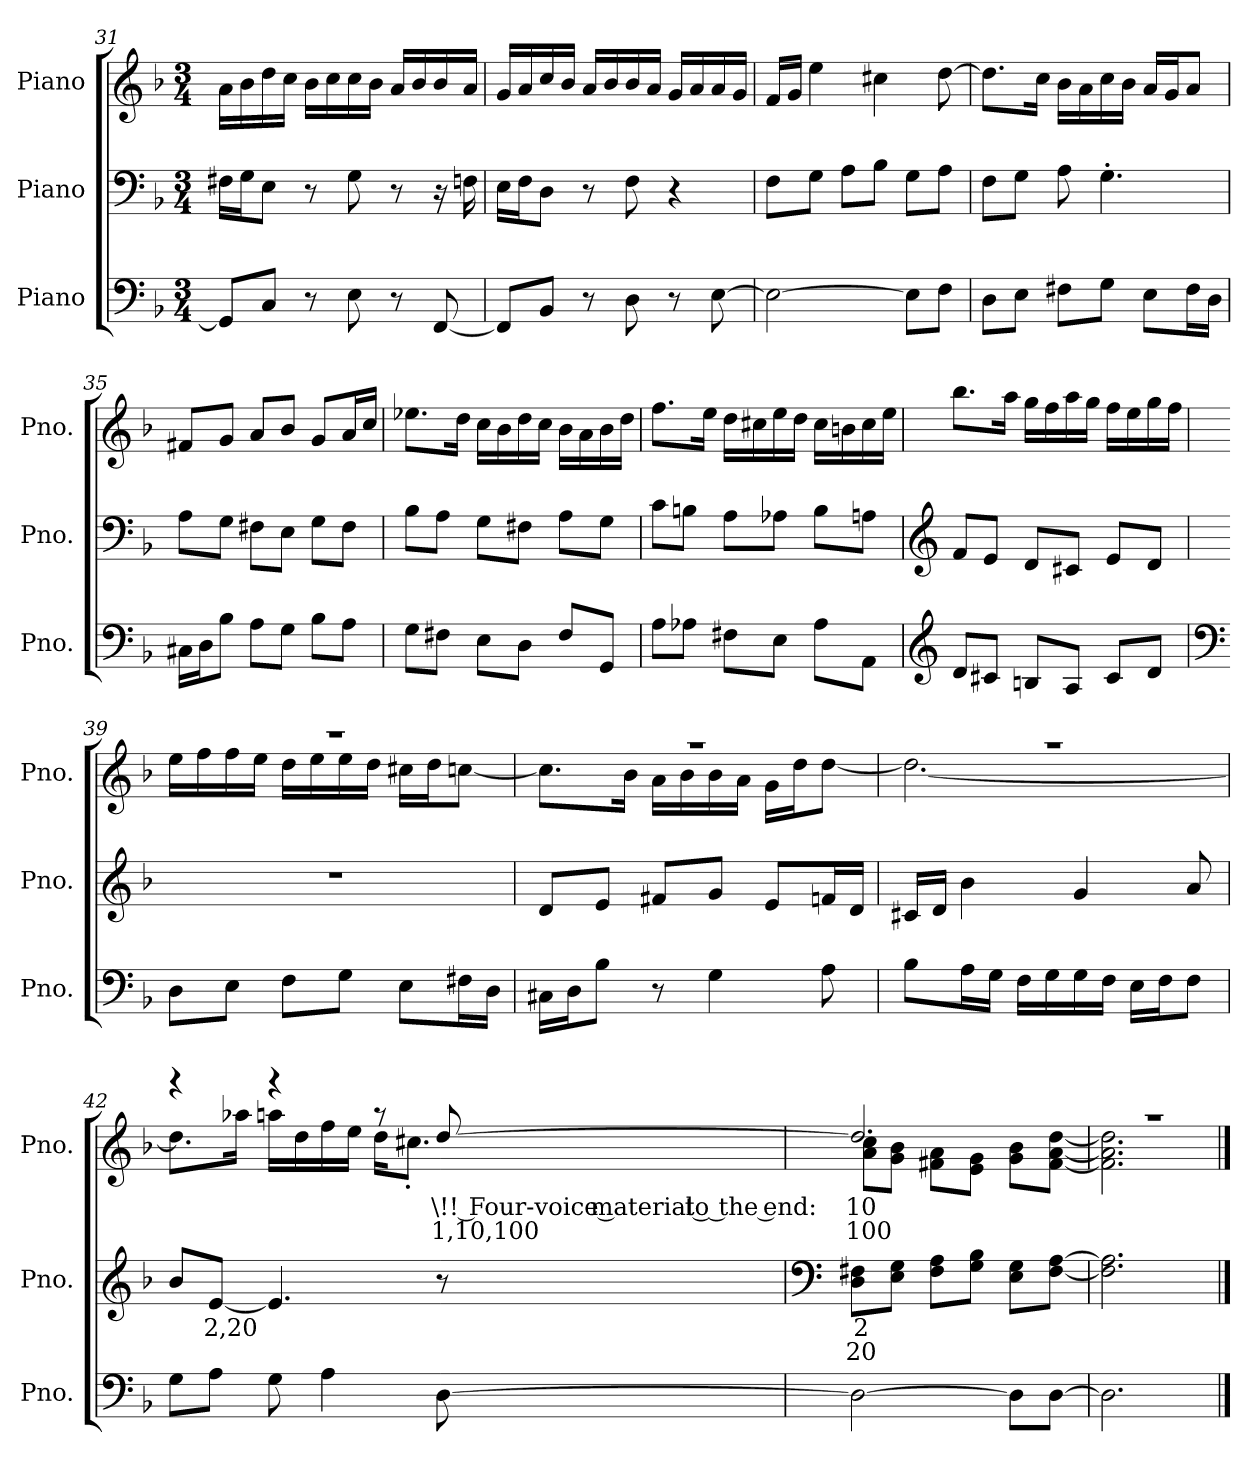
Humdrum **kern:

**kern	**kern	**text	**text	**kern	**text	**text
*part3	*part2	*part2	*part2	*part1	*part1	*part1
*staff3	*staff2	*staff2	*staff2	*staff1	*staff1	*staff1
*I"Piano	*I"Piano	*	*	*I"Piano	*	*
*I'Pno.	*I'Pno.	*	*	*I'Pno.	*	*
*clefF4	*clefF4	*	*	*clefG2	*	*
*k[b-]	*k[b-]	*	*	*k[b-]	*	*
*M3/4	*M3/4	*	*	*M3/4	*	*
=31	=31	=31	=31	=31	=31	=31
8GGi/L]	16F#Xj\LL	.	.	16aZ\LL	.	.
.	16Gj\J	.	.	16b-Z\	.	.
8Ci/J	8Ej\J	.	.	16ddZ\	.	.
.	.	.	.	16ccZ\JJ	.	.
8r	8r	.	.	16b-Z\LL	.	.
.	.	.	.	16ccZ\	.	.
8Ei\	8Gj\	.	.	16ccZ\	.	.
.	.	.	.	16b-Z\JJ	.	.
8r	8r	.	.	16aZ/LL	.	.
.	.	.	.	16b-Z/	.	.
[8FFi/	16r	.	.	16b-Z/	.	.
.	16Fnj\	.	.	16aZ/JJ	.	.
!!LO:LB:g=z
=32	=32	=32	=32	=32	=32	=32
8FFi/L]	16Ej\LL	.	.	16gZ/LL	.	.
.	16Fj\J	.	.	16aZ/	.	.
8BB-i/J	8Dj\J	.	.	16ccZ/	.	.
.	.	.	.	16b-Z/JJ	.	.
8r	8r	.	.	16aZ/LL	.	.
.	.	.	.	16b-Z/	.	.
8Di\	8Fj\	.	.	16b-Z/	.	.
.	.	.	.	16aZ/JJ	.	.
8r	4r	.	.	16gZ/LL	.	.
.	.	.	.	16aZ/	.	.
[8Ei\	.	.	.	16aZ/	.	.
.	.	.	.	16gZ/JJ	.	.
=33	=33	=33	=33	=33	=33	=33
2Ei\_	8Fj\L	.	.	16fZ/LL	.	.
.	.	.	.	16gZ/JJ	.	.
.	8Gj\J	.	.	4eeZ\	.	.
.	8Aj\L	.	.	.	.	.
.	8B-j\J	.	.	4cc#XZ\	.	.
8Ei\L]	8Gj\L	.	.	.	.	.
8Fi\J	8Aj\J	.	.	[8ddZ\	.	.
=34	=34	=34	=34	=34	=34	=34
8Di\L	8Fj\L	.	.	8.ddZ\L]	.	.
8Ei\J	8Gj\J	.	.	.	.	.
.	.	.	.	16ccZ\Jk	.	.
8F#Xi\L	8Aj\	.	.	16b-Z\LL	.	.
.	.	.	.	16aZ\	.	.
8Gi\J	4.G'j\	.	.	16ccZ\	.	.
.	.	.	.	16b-Z\JJ	.	.
8Ei\L	.	.	.	16aZ/LL	.	.
.	.	.	.	16gZ/J	.	.
16F#i\L	.	.	.	8aZ/J	.	.
16Di\JJ	.	.	.	.	.	.
=35	=35	=35	=35	=35	=35	=35
16C#Xi\LL	8Aj\L	.	.	8f#XZ/L	.	.
16Di\J	.	.	.	.	.	.
8B-i\J	8Gj\J	.	.	8gZ/J	.	.
8Ai\L	8F#Xj\L	.	.	8aZ/L	.	.
8Gi\J	8Ej\J	.	.	8b-Z/J	.	.
8B-i\L	8Gj\L	.	.	8gZ/L	.	.
8Ai\J	8F#j\J	.	.	16aZ/L	.	.
.	.	.	.	16ccZ/JJ	.	.
!!LO:LB:g=z
=36	=36	=36	=36	=36	=36	=36
8Gi\L	8B-j\L	.	.	8.ee-XZ\L	.	.
8F#Xi\J	8Aj\J	.	.	.	.	.
.	.	.	.	16ddZ\Jk	.	.
8Ei\L	8Gj\L	.	.	16ccZ\LL	.	.
.	.	.	.	16b-Z\	.	.
8Di\J	8F#Xj\J	.	.	16ddZ\	.	.
.	.	.	.	16ccZ\JJ	.	.
8F#i/L	8Aj\L	.	.	16b-Z\LL	.	.
.	.	.	.	16aZ\	.	.
8GGi/J	8Gj\J	.	.	16b-Z\	.	.
.	.	.	.	16ddZ\JJ	.	.
=37	=37	=37	=37	=37	=37	=37
8Ai\L	8cj\L	.	.	8.ffZ\L	.	.
8A-Xi\J	8Bnj\J	.	.	.	.	.
.	.	.	.	16eeZ\Jk	.	.
8F#Xi\L	8Aj\L	.	.	16ddZ\LL	.	.
.	.	.	.	16cc#XZ\	.	.
8Ei\J	8A-Xj\J	.	.	16eeZ\	.	.
.	.	.	.	16ddZ\JJ	.	.
8A-i\L	8Bj\L	.	.	16cc#Z\LL	.	.
.	.	.	.	16bnZ\	.	.
8AAi\J	8Anj\J	.	.	16cc#Z\	.	.
.	.	.	.	16eeZ\JJ	.	.
=38	=38	=38	=38	=38	=38	=38
*clefG2	*clefG2	*	*	*	*	*
8di/L	8fj/L	.	.	8.bb-Z\L	.	.
8c#Xi/J	8ej/J	.	.	.	.	.
.	.	.	.	16aaZ\Jk	.	.
8Bni/L	8dj/L	.	.	16ggZ\LL	.	.
.	.	.	.	16ffZ\	.	.
8Ai/J	8c#Xj/J	.	.	16aaZ\	.	.
.	.	.	.	16ggZ\JJ	.	.
8c#i/L	8ej/L	.	.	16ffZ\LL	.	.
.	.	.	.	16eeZ\	.	.
8di/J	8dj/J	.	.	16ggZ\	.	.
.	.	.	.	16ffZ\JJ	.	.
!!LO:LB:g=z
=39	=39	=39	=39	=39	=39	=39
*clefF4	*	*	*	*	*	*
*	*	*	*	*^	*	*
8Di\L	2.r	.	.	2.r	16eeZ\LL	.	.
.	.	.	.	.	16ffZ\	.	.
8Ei\J	.	.	.	.	16ffZ\	.	.
.	.	.	.	.	16eeZ\JJ	.	.
8Fi\L	.	.	.	.	16ddZ\LL	.	.
.	.	.	.	.	16eeZ\	.	.
8Gi\J	.	.	.	.	16eeZ\	.	.
.	.	.	.	.	16ddZ\JJ	.	.
8Ei\L	.	.	.	.	16cc#XZ\LL	.	.
.	.	.	.	.	16ddZ\J	.	.
16F#Xi\L	.	.	.	.	[8ccnZ\J	.	.
16Di\JJ	.	.	.	.	.	.	.
=40	=40	=40	=40	=40	=40	=40	=40
16C#Xi\LL	8dj/L	.	.	2.r	8.ccZ\L]	.	.
16Di\J	.	.	.	.	.	.	.
8B-i\J	8ej/J	.	.	.	.	.	.
.	.	.	.	.	16b-Z\Jk	.	.
8r	8f#Xj/L	.	.	.	16aZ\LL	.	.
.	.	.	.	.	16b-Z\	.	.
4Gi\	8gj/J	.	.	.	16b-Z\	.	.
.	.	.	.	.	16aZ\JJ	.	.
.	8ej/L	.	.	.	16gZ\LL	.	.
.	.	.	.	.	16ddZ\J	.	.
8Ai\	16fnj/L	.	.	.	[8ddZ\J	.	.
.	16dj/JJ	.	.	.	.	.	.
=41	=41	=41	=41	=41	=41	=41	=41
8B-i\L	16c#Xj/LL	.	.	2.r	2.ddZ\_	.	.
.	16dj/JJ	.	.	.	.	.	.
16Ai\L	4b-j\	.	.	.	.	.	.
16Gi\JJ	.	.	.	.	.	.	.
16Fi\LL	.	.	.	.	.	.	.
16Gi\	.	.	.	.	.	.	.
16Gi\	4gj/	.	.	.	.	.	.
16Fi\JJ	.	.	.	.	.	.	.
16Ei\LL	.	.	.	.	.	.	.
16Fi\J	.	.	.	.	.	.	.
8Fi\J	8aj/	.	.	.	.	.	.
!!LO:PB:g=z	!!
=42	=42	=42	=42	=42	=42	=42	=42
8Gi\L	8b-j/L	.	.	4r	8.ddZ\L]	.	.
!	!	!LO:LY:b	!	!	!	!	!
8Ai\J	[8ej/J	2,20	.	.	.	.	.
.	.	.	.	.	16aa-XZ\Jk	.	.
8Gi\	4.ej/]	.	.	4r	16aanZ\LL	.	.
.	.	.	.	.	16ddZ\	.	.
4Ai\	.	.	.	.	16ffZ\	.	.
.	.	.	.	.	16eeZ\JJ	.	.
.	.	.	.	8r	16ddZ\KL	.	.
.	.	.	.	.	8.cc#X'Z\J	.	.
!	!	!	!	!	!	!LO:LY:b	!LO:LY:b
[8Di\	8r	.	.	[8ddZ/	.	\!! Four-voice material to the end:	1,10,100
=43	=43	=43	=43	=43	=43	=43	=43
*	*clefF4	*	*	*	*	*	*
!	!	!LO:LY:b	!LO:LY:b	!	!	!LO:LY:b	!
!	!	!	!	!	!	!LO:LY:b	!LO:LY:b
2Di\_	8DV\ 8F#Xj\L	2	20	2.ddZ/]	8aN\ 8ccl\L	10	100
.	8EV\ 8Gj\J	.	.	.	8gN\ 8b-l\J	.	.
.	8F#V\ 8Aj\L	.	.	.	8f#XN\ 8al\L	.	.
.	8GV\ 8B-j\J	.	.	.	8eN\ 8gl\J	.	.
8Di\L]	8EV\ 8Gj\L	.	.	.	8gN\ 8b-l\L	.	.
[8Di\J	[8F#V\ [8Aj\J	.	.	.	[8f#N\ [8al\ [8ddZ\J	.	.
=44	=44	=44	=44	=44	=44	=44	=44
2.Di\]	2.F#V\] 2.Aj\]	.	.	2.r	2.f#N\] 2.al\] 2.ddZ\]	.	.
*	*	*	*	*v	*v	*	*
==	==	==	==	==	==	==
*-	*-	*-	*-	*-	*-	*-
